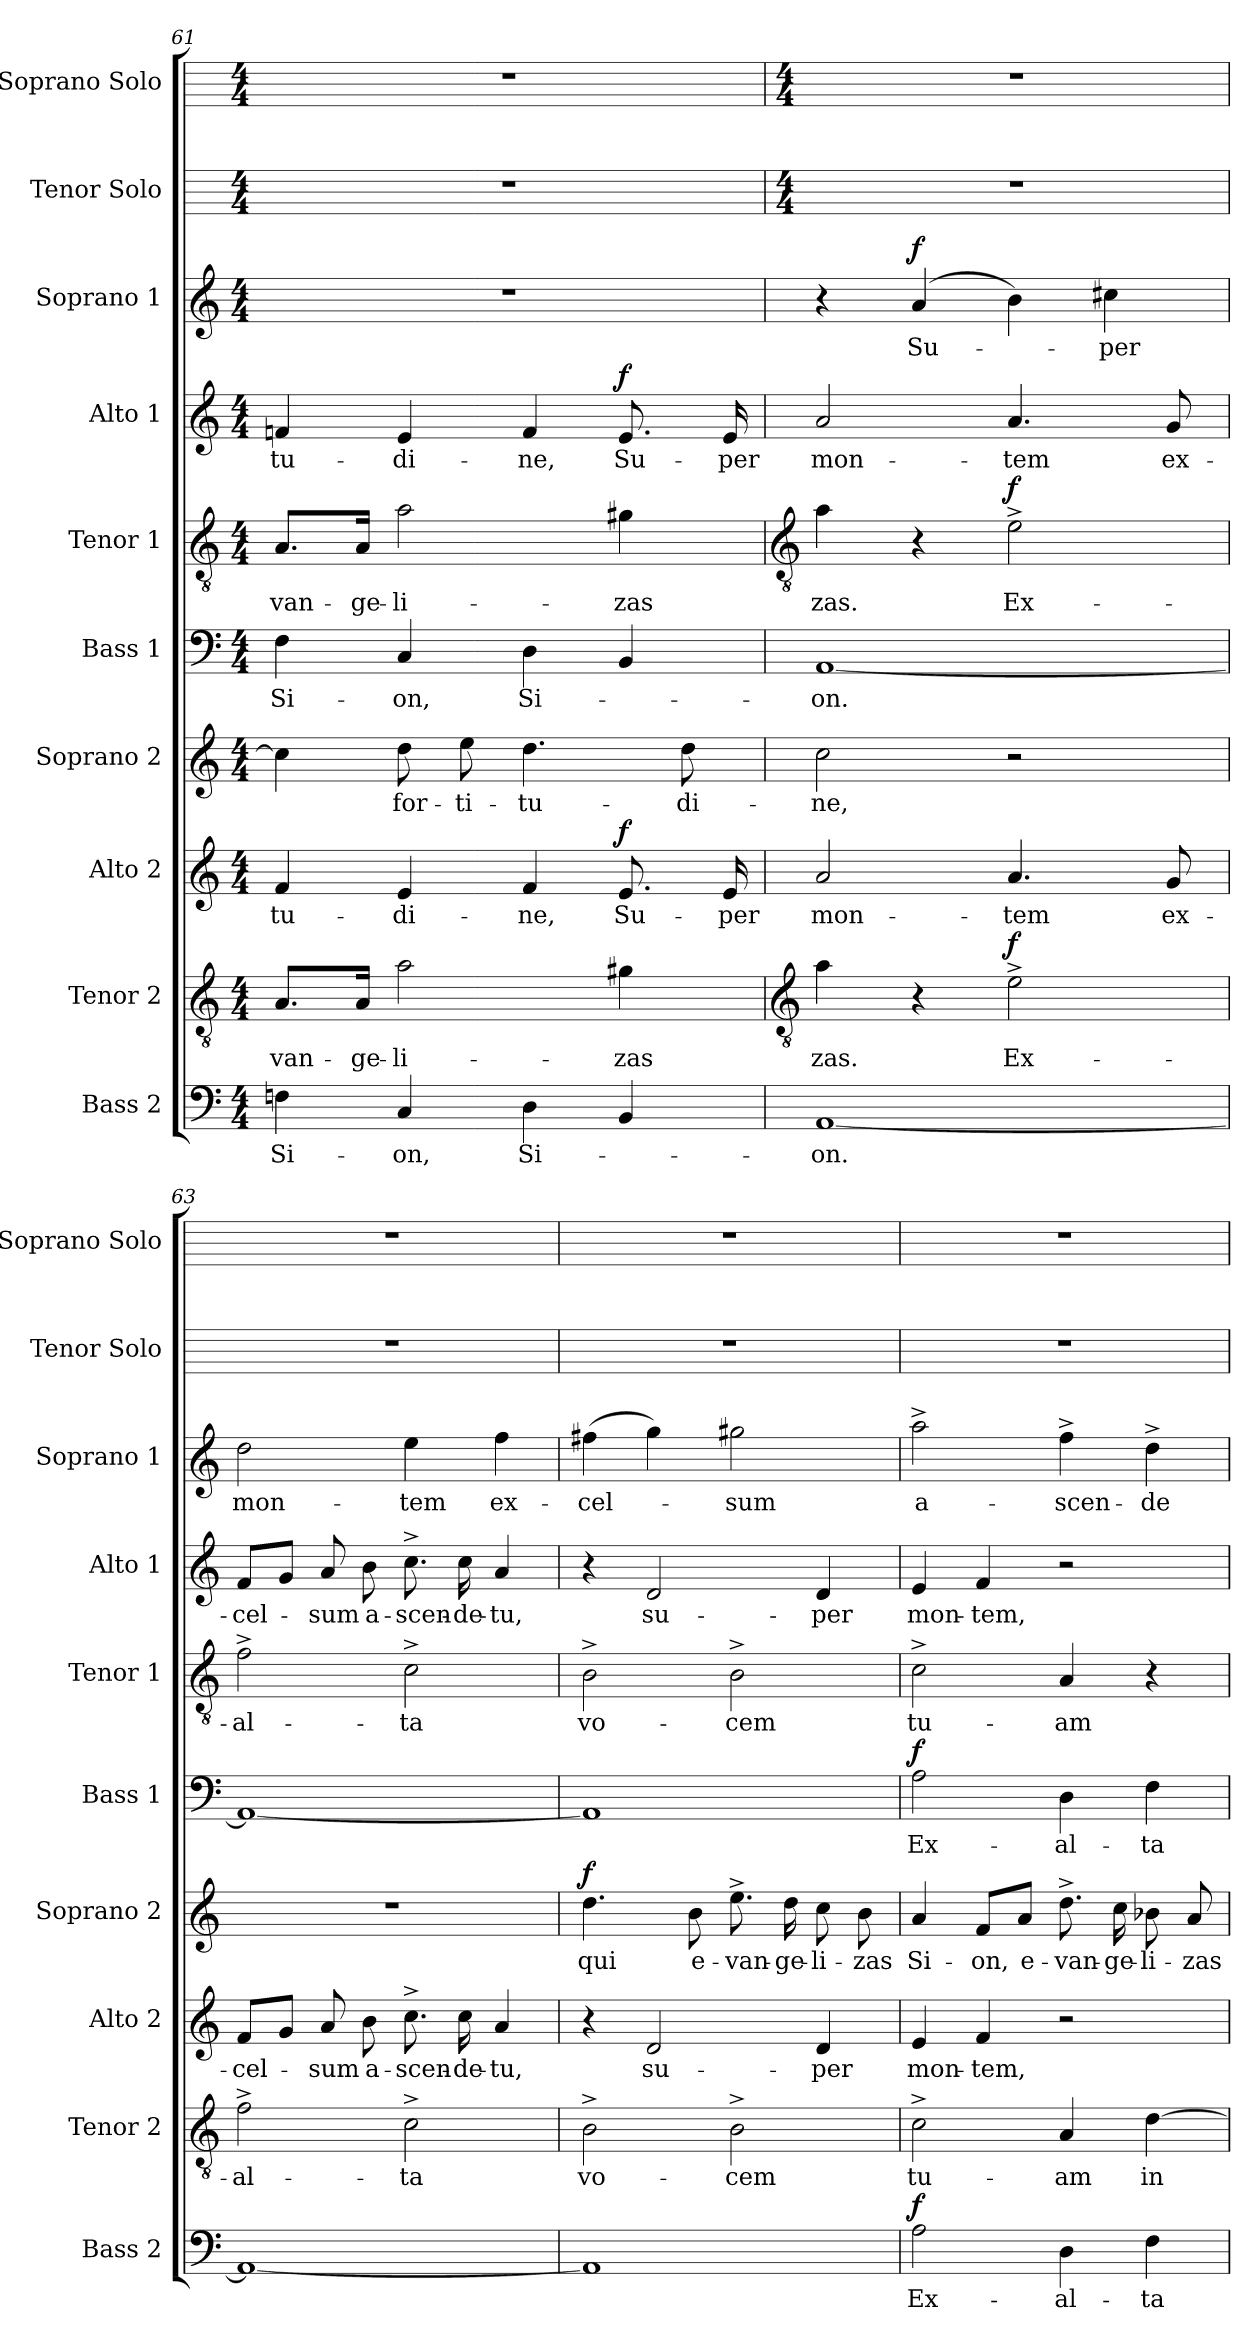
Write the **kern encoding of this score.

**kern	**text	**dynam	**kern	**text	**dynam	**kern	**text	**dynam	**kern	**text	**dynam	**kern	**text	**dynam	**kern	**text	**dynam	**kern	**text	**dynam	**kern	**text	**dynam	**kern	**kern
*part10	*part10	*part10	*part9	*part9	*part9	*part8	*part8	*part8	*part7	*part7	*part7	*part6	*part6	*part6	*part5	*part5	*part5	*part4	*part4	*part4	*part3	*part3	*part3	*part2	*part1
*staff10	*staff10	*staff10	*staff9	*staff9	*staff9	*staff8	*staff8	*staff8	*staff7	*staff7	*staff7	*staff6	*staff6	*staff6	*staff5	*staff5	*staff5	*staff4	*staff4	*staff4	*staff3	*staff3	*staff3	*staff2	*staff1
*I"Bass 2	*	*	*I"Tenor 2	*	*	*I"Alto 2	*	*	*I"Soprano 2	*	*	*I"Bass 1	*	*	*I"Tenor 1	*	*	*I"Alto 1	*	*	*I"Soprano 1	*	*	*I"Tenor Solo	*I"Soprano Solo
*I'Bass 2	*	*	*I'Tenor 2	*	*	*I'Alto 2	*	*	*I'Soprano 2	*	*	*I'Bass 1	*	*	*I'Tenor 1	*	*	*I'Alto 1	*	*	*I'Soprano 1	*	*	*I'Tenor Solo	*I'Soprano Solo
*clefF4	*	*	*clefGv2	*	*	*clefG2	*	*	*clefG2	*	*	*clefF4	*	*	*clefGv2	*	*	*clefG2	*	*	*clefG2	*	*	*	*
*k[]	*	*	*k[]	*	*	*k[]	*	*	*k[]	*	*	*k[]	*	*	*k[]	*	*	*k[]	*	*	*k[]	*	*	*	*
*C:	*	*	*C:	*	*	*C:	*	*	*C:	*	*	*C:	*	*	*C:	*	*	*C:	*	*	*C:	*	*	*	*
*M4/4	*	*	*M4/4	*	*	*M4/4	*	*	*M4/4	*	*	*M4/4	*	*	*M4/4	*	*	*M4/4	*	*	*M4/4	*	*	*M4/4	*M4/4
=61	=61	=61	=61	=61	=61	=61	=61	=61	=61	=61	=61	=61	=61	=61	=61	=61	=61	=61	=61	=61	=61	=61	=61	=61	=61
!	!LO:LY:b	!	!	!LO:LY:b	!	!	!LO:LY:b	!	!	!	!	!	!LO:LY:b	!	!	!LO:LY:b	!	!	!LO:LY:b	!	!	!	!	!	!
4Fn	Si-	.	8.A/L	-van-	.	4f	-tu-	.	4cc]	.	.	4F	Si-	.	8.A/L	-van-	.	4fn	-tu-	.	1r	.	.	1r	1r
!	!	!	!	!LO:LY:b	!	!	!	!	!	!	!	!	!	!	!	!LO:LY:b	!	!	!	!	!	!	!	!	!
.	.	.	16A/Jk	-ge-	.	.	.	.	.	.	.	.	.	.	16A/Jk	-ge-	.	.	.	.	.	.	.	.	.
!	!LO:LY:b	!	!	!LO:LY:b	!	!	!LO:LY:b	!	!	!LO:LY:b	!	!	!LO:LY:b	!	!	!LO:LY:b	!	!	!LO:LY:b	!	!	!	!	!	!
4C	-on,	.	2a	-li-	.	4e	-di-	.	8dd	for-	.	4C	-on,	.	2a	-li-	.	4e	-di-	.	.	.	.	.	.
!	!	!	!	!	!	!	!	!	!	!LO:LY:b	!	!	!	!	!	!	!	!	!	!	!	!	!	!	!
.	.	.	.	.	.	.	.	.	8ee	-ti-	.	.	.	.	.	.	.	.	.	.	.	.	.	.	.
!	!LO:LY:b	!	!	!	!	!	!LO:LY:b	!	!	!LO:LY:b	!	!	!LO:LY:b	!	!	!	!	!	!LO:LY:b	!	!	!	!	!	!
4D	Si-	.	.	.	.	4f	-ne,	.	4.dd	-tu-	.	4D	Si-	.	.	.	.	4f	-ne,	.	.	.	.	.	.
!	!	!	!	!LO:LY:b	!	!	!LO:LY:b	!LO:DY:a	!	!	!	!	!	!	!	!LO:LY:b	!	!	!LO:LY:b	!LO:DY:a	!	!	!	!	!
4BB	.	.	4g#X	-zas	.	8.e	Su-	f	.	.	.	4BB	.	.	4g#X	-zas	.	8.e	Su-	f	.	.	.	.	.
!	!	!	!	!	!	!	!	!	!	!LO:LY:b	!	!	!	!	!	!	!	!	!	!	!	!	!	!	!
.	.	.	.	.	.	.	.	.	8dd	-di-	.	.	.	.	.	.	.	.	.	.	.	.	.	.	.
!	!	!	!	!	!	!	!LO:LY:b	!	!	!	!	!	!	!	!	!	!	!	!LO:LY:b	!	!	!	!	!	!
.	.	.	.	.	.	16e	-per	.	.	.	.	.	.	.	.	.	.	16e	-per	.	.	.	.	.	.
!!LO:LB:g=z
=62	=62	=62	=62	=62	=62	=62	=62	=62	=62	=62	=62	=62	=62	=62	=62	=62	=62	=62	=62	=62	=62	=62	=62	=62	=62
*	*	*	*clefGv2	*	*	*	*	*	*	*	*	*	*	*	*clefGv2	*	*	*	*	*	*	*	*	*	*
*	*	*	*	*	*	*	*	*	*	*	*	*	*	*	*	*	*	*	*	*	*	*	*	*M4/4	*M4/4
!	!LO:LY:b	!	!	!LO:LY:b	!	!	!LO:LY:b	!	!	!LO:LY:b	!	!	!LO:LY:b	!	!	!LO:LY:b	!	!	!LO:LY:b	!	!	!	!	!	!
[1AA	-on.	.	4a	zas.	.	2a	mon-	.	2cc	-ne,	.	[1AA	-on.	.	4a	zas.	.	2a	mon-	.	4r	.	.	1r	1r
!	!	!	!	!	!	!	!	!	!	!	!	!	!	!	!	!	!	!	!	!	!	!LO:LY:b	!LO:DY:a	!	!
.	.	.	4r	.	.	.	.	.	.	.	.	.	.	.	4r	.	.	.	.	.	(<4a	Su-	f	.	.
!	!	!	!	!LO:LY:b	!LO:DY:a	!	!LO:LY:b	!	!	!	!	!	!	!	!	!LO:LY:b	!LO:DY:a	!	!LO:LY:b	!	!	!	!	!	!
.	.	.	2e^	Ex-	f	4.a	-tem	.	2r	.	.	.	.	.	2e^	Ex-	f	4.a	-tem	.	4b)	.	.	.	.
!	!	!	!	!	!	!	!	!	!	!	!	!	!	!	!	!	!	!	!	!	!	!LO:LY:b	!	!	!
.	.	.	.	.	.	.	.	.	.	.	.	.	.	.	.	.	.	.	.	.	4cc#X	-per	.	.	.
!	!	!	!	!	!	!	!LO:LY:b	!	!	!	!	!	!	!	!	!	!	!	!LO:LY:b	!	!	!	!	!	!
.	.	.	.	.	.	8g	ex-	.	.	.	.	.	.	.	.	.	.	8g	ex-	.	.	.	.	.	.
=63	=63	=63	=63	=63	=63	=63	=63	=63	=63	=63	=63	=63	=63	=63	=63	=63	=63	=63	=63	=63	=63	=63	=63	=63	=63
!	!	!	!	!LO:LY:b	!	!	!LO:LY:b	!	!	!	!	!	!	!	!	!LO:LY:b	!	!	!LO:LY:b	!	!	!LO:LY:b	!	!	!
1AA_	.	.	2f^	-al-	.	8fL	-cel-	.	1r	.	.	1AA_	.	.	2f^	-al-	.	8fL	-cel-	.	2dd	mon-	.	1r	1r
.	.	.	.	.	.	8gJ	.	.	.	.	.	.	.	.	.	.	.	8gJ	.	.	.	.	.	.	.
!	!	!	!	!	!	!	!LO:LY:b	!	!	!	!	!	!	!	!	!	!	!	!LO:LY:b	!	!	!	!	!	!
.	.	.	.	.	.	8a	-sum	.	.	.	.	.	.	.	.	.	.	8a	-sum	.	.	.	.	.	.
!	!	!	!	!	!	!	!LO:LY:b	!	!	!	!	!	!	!	!	!	!	!	!LO:LY:b	!	!	!	!	!	!
.	.	.	.	.	.	8b	a-	.	.	.	.	.	.	.	.	.	.	8b	a-	.	.	.	.	.	.
!	!	!	!	!LO:LY:b	!	!	!LO:LY:b	!	!	!	!	!	!	!	!	!LO:LY:b	!	!	!LO:LY:b	!	!	!LO:LY:b	!	!	!
.	.	.	2c^	-ta	.	8.cc^	-scen-	.	.	.	.	.	.	.	2c^	-ta	.	8.cc^	-scen-	.	4ee	-tem	.	.	.
!	!	!	!	!	!	!	!LO:LY:b	!	!	!	!	!	!	!	!	!	!	!	!LO:LY:b	!	!	!	!	!	!
.	.	.	.	.	.	16cc	-de-	.	.	.	.	.	.	.	.	.	.	16cc	-de-	.	.	.	.	.	.
!	!	!	!	!	!	!	!LO:LY:b	!	!	!	!	!	!	!	!	!	!	!	!LO:LY:b	!	!	!LO:LY:b	!	!	!
.	.	.	.	.	.	4a	-tu,	.	.	.	.	.	.	.	.	.	.	4a	-tu,	.	4ff	ex-	.	.	.
=64	=64	=64	=64	=64	=64	=64	=64	=64	=64	=64	=64	=64	=64	=64	=64	=64	=64	=64	=64	=64	=64	=64	=64	=64	=64
!	!	!	!	!LO:LY:b	!	!	!	!	!	!LO:LY:b	!LO:DY:a	!	!	!	!	!LO:LY:b	!	!	!	!	!	!LO:LY:b	!	!	!
1AA]	.	.	2B^	vo-	.	4r	.	.	4.dd	qui	f	1AA]	.	.	2B^	vo-	.	4r	.	.	(>4ff#X	-cel-	.	1r	1r
!	!	!	!	!	!	!	!LO:LY:b	!	!	!	!	!	!	!	!	!	!	!	!LO:LY:b	!	!	!	!	!	!
.	.	.	.	.	.	2d	su-	.	.	.	.	.	.	.	.	.	.	2d	su-	.	4gg)	.	.	.	.
!	!	!	!	!	!	!	!	!	!	!LO:LY:b	!	!	!	!	!	!	!	!	!	!	!	!	!	!	!
.	.	.	.	.	.	.	.	.	8b	e-	.	.	.	.	.	.	.	.	.	.	.	.	.	.	.
!	!	!	!	!LO:LY:b	!	!	!	!	!	!LO:LY:b	!	!	!	!	!	!LO:LY:b	!	!	!	!	!	!LO:LY:b	!	!	!
.	.	.	2B^	-cem	.	.	.	.	8.ee^	-van-	.	.	.	.	2B^	-cem	.	.	.	.	2gg#X	-sum	.	.	.
!	!	!	!	!	!	!	!	!	!	!LO:LY:b	!	!	!	!	!	!	!	!	!	!	!	!	!	!	!
.	.	.	.	.	.	.	.	.	16dd	-ge-	.	.	.	.	.	.	.	.	.	.	.	.	.	.	.
!	!	!	!	!	!	!	!LO:LY:b	!	!	!LO:LY:b	!	!	!	!	!	!	!	!	!LO:LY:b	!	!	!	!	!	!
.	.	.	.	.	.	4d	-per	.	8cc	-li-	.	.	.	.	.	.	.	4d	-per	.	.	.	.	.	.
!	!	!	!	!	!	!	!	!	!	!LO:LY:b	!	!	!	!	!	!	!	!	!	!	!	!	!	!	!
.	.	.	.	.	.	.	.	.	8b	-zas	.	.	.	.	.	.	.	.	.	.	.	.	.	.	.
=65	=65	=65	=65	=65	=65	=65	=65	=65	=65	=65	=65	=65	=65	=65	=65	=65	=65	=65	=65	=65	=65	=65	=65	=65	=65
!	!LO:LY:b	!LO:DY:a	!	!LO:LY:b	!	!	!LO:LY:b	!	!	!LO:LY:b	!	!	!LO:LY:b	!LO:DY:a	!	!LO:LY:b	!	!	!LO:LY:b	!	!	!LO:LY:b	!	!	!
2A	Ex-	f	2c^	tu-	.	4e	mon-	.	4a	Si-	.	2A	Ex-	f	2c^	tu-	.	4e	mon-	.	2aa^	a-	.	1r	1r
!	!	!	!	!	!	!	!LO:LY:b	!	!	!LO:LY:b	!	!	!	!	!	!	!	!	!LO:LY:b	!	!	!	!	!	!
.	.	.	.	.	.	4f	-tem,	.	8fL	-on,	.	.	.	.	.	.	.	4f	-tem,	.	.	.	.	.	.
!	!	!	!	!	!	!	!	!	!	!LO:LY:b	!	!	!	!	!	!	!	!	!	!	!	!	!	!	!
.	.	.	.	.	.	.	.	.	8aJ	e-	.	.	.	.	.	.	.	.	.	.	.	.	.	.	.
!	!LO:LY:b	!	!	!LO:LY:b	!	!	!	!	!	!LO:LY:b	!	!	!LO:LY:b	!	!	!LO:LY:b	!	!	!	!	!	!LO:LY:b	!	!	!
4D	-al-	.	4A	-am	.	2r	.	.	8.dd^	-van-	.	4D	-al-	.	4A	-am	.	2r	.	.	4ff^	-scen-	.	.	.
!	!	!	!	!	!	!	!	!	!	!LO:LY:b	!	!	!	!	!	!	!	!	!	!	!	!	!	!	!
.	.	.	.	.	.	.	.	.	16cc	-ge-	.	.	.	.	.	.	.	.	.	.	.	.	.	.	.
!	!LO:LY:b	!	!	!LO:LY:b	!	!	!	!	!	!LO:LY:b	!	!	!LO:LY:b	!	!	!	!	!	!	!	!	!LO:LY:b	!	!	!
4F	-ta	.	[4d	in	.	.	.	.	8b-X	-li-	.	4F	-ta	.	4r	.	.	.	.	.	4dd^	-de	.	.	.
!	!	!	!	!	!	!	!	!	!	!LO:LY:b	!	!	!	!	!	!	!	!	!	!	!	!	!	!	!
.	.	.	.	.	.	.	.	.	8a	-zas	.	.	.	.	.	.	.	.	.	.	.	.	.	.	.
=	=	=	=	=	=	=	=	=	=	=	=	=	=	=	=	=	=	=	=	=	=	=	=	=	=
*-	*-	*-	*-	*-	*-	*-	*-	*-	*-	*-	*-	*-	*-	*-	*-	*-	*-	*-	*-	*-	*-	*-	*-	*-	*-
